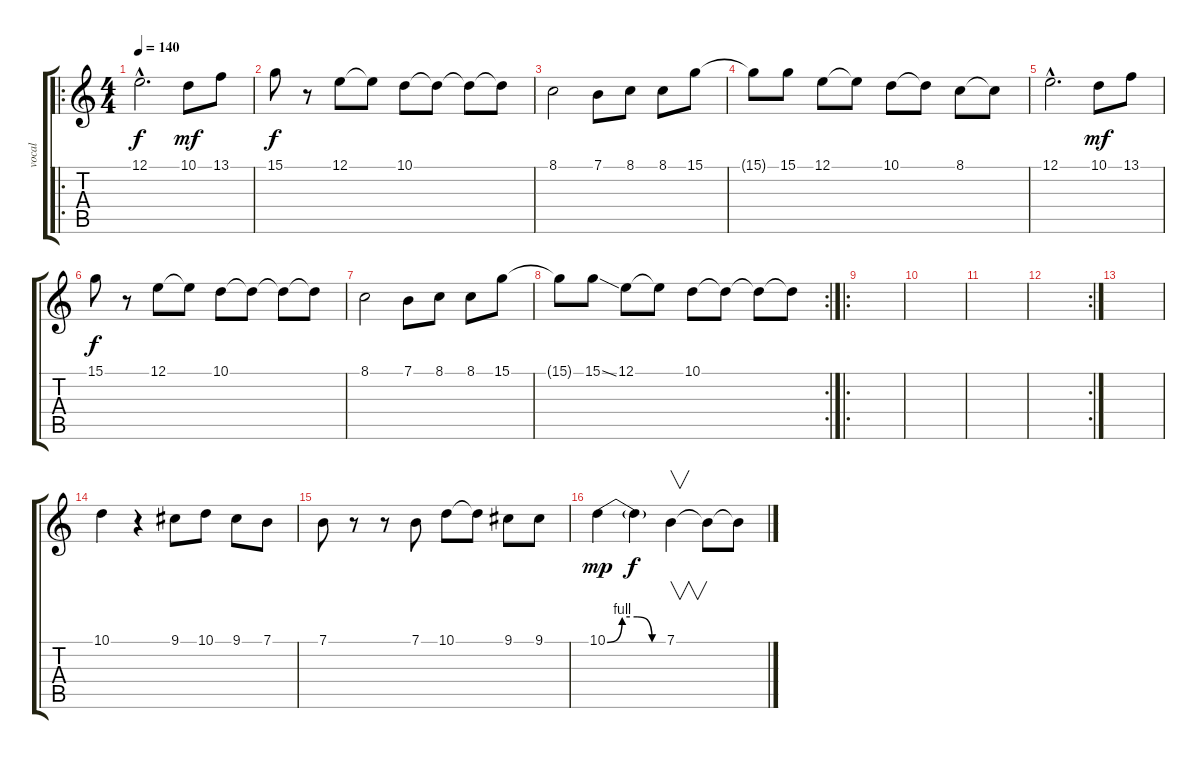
\track ("vocal" "vocal") {instrument altosax}
\staff {score tabs}
\tuning (E4 B3 G3 D3 A2 E2) {hide}
\ro
\ts (4 4)
\tempo 140
\clef g2
\ks c
12.1{hac}.2{d dy f volume 16 instrument lead6voice} 10.1.8{dy mf} 13.1.8 |
15.1.8{dy f} r.8 12.1.8 12.1{t}.8 10.1.8 10.1{t}.8 10.1{t}.8 10.1{t}.8 |
8.1.2 7.1.8 8.1.8 8.1.8 15.1.8 |
15.1{t}.8 15.1.8 12.1.8 12.1{t}.8 10.1.8 10.1{t}.8 8.1.8 8.1{t}.8 |
12.1{hac}.2{d} 10.1.8{dy mf} 13.1.8 |
15.1.8{dy f} r.8 12.1.8 12.1{t}.8 10.1.8 10.1{t}.8 10.1{t}.8 10.1{t}.8 |
8.1.2 7.1.8 8.1.8 8.1.8 15.1.8 |
\rc 2
15.1{t}.8 15.1{ss}.8 12.1.8 12.1{t}.8 10.1.8 10.1{t}.8 10.1{t}.8 10.1{t}.8 |
\ro
|
|
|
\rc 2
|
|
10.1.4{volume 10 balance 0 instrument altosax} r.4 9.1.8 10.1.8 9.1.8 7.1.8 |
7.1.8 r.8 r.8 7.1.8 10.1.8 10.1{t}.8 9.1.8 9.1.8 |
10.1{be (custom 0 0 15 4 30 4 45 0 60 0)}.4{dy mp} 10.1{t}.4{dy f} 7.1.4{v} 7.1{t}.8 7.1{t}.8
